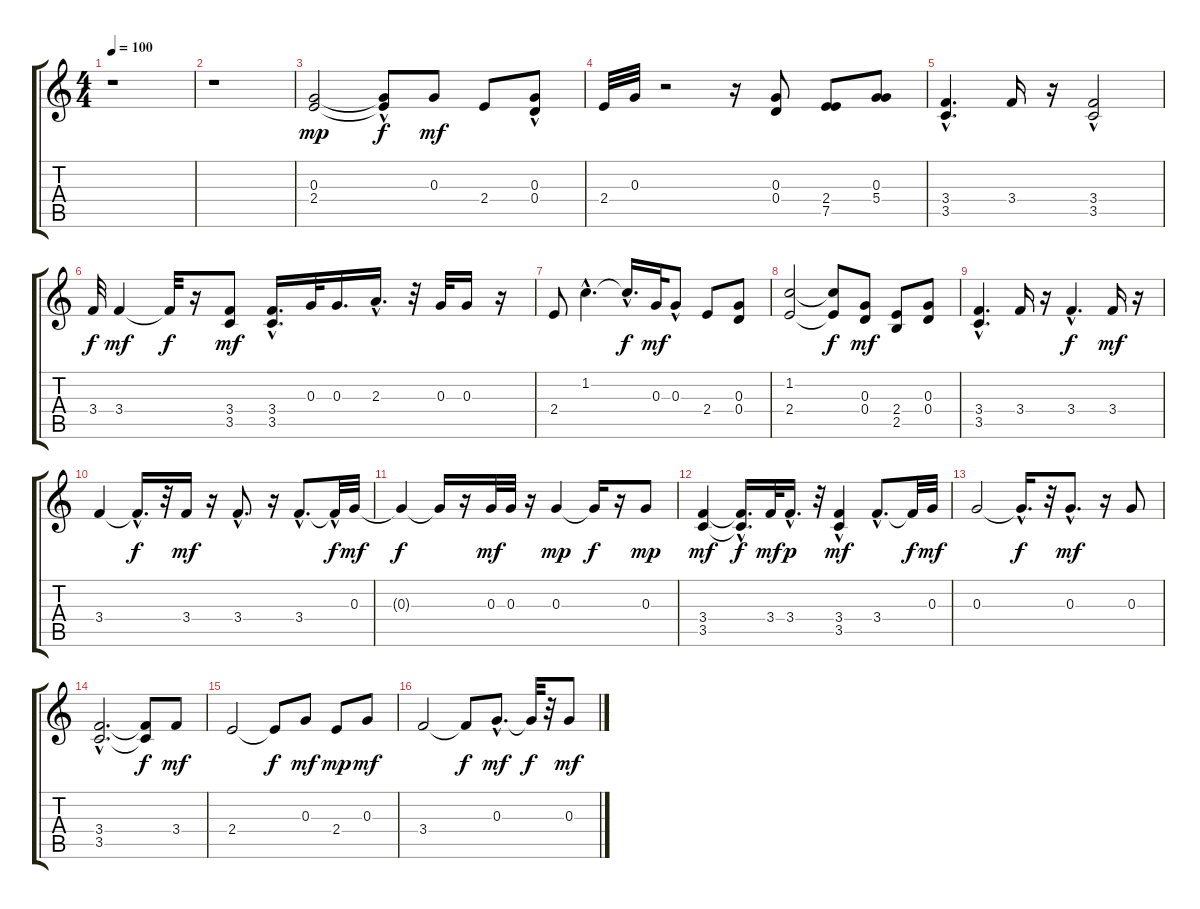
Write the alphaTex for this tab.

\track "" {instrument synthbass2}
\staff {score tabs}
\tuning (E4 B3 G3 D3 A2 E2) {hide}
\ts (4 4)
\tempo 100
\clef g2
\ks c
r.1{dy mp instrument synthbass2} |
r.1 |
(0.3 2.4).2 (0.3{hac t} 2.4{t}).8{dy f} 0.3.8{dy mf} 2.4.8 (0.3 0.4{hac}).8 |
2.4.32 0.3.32 r.2 r.16 (0.3 0.4).8 (2.4 7.5).8 (0.3 5.4).8 |
(3.4{hac} 3.5).4{d} 3.4.16 r.16 (3.4 3.5{hac}).2 |
3.4.32{dy f} 3.4.4{dy mf} 3.4{t}.32{dy f} r.16 (3.4 3.5).8{dy mf} (3.4{hac} 3.5).16{d} 0.3.32 0.3.16{d} 2.3{hac}.16{d} r.32 0.3.32 0.3.16 r.16 |
2.4.8 1.2{hac}.4{d} 1.2{hac t}.16{d dy f} 0.3.32{dy mf} 0.3{hac}.8 2.4.8 (0.3 0.4).8 |
(1.2 2.4).2 (1.2{t} 2.4{t}).8{dy f} (0.3 0.4).8{dy mf} (2.4 2.5).8 (0.3 0.4).8 |
(3.4{hac} 3.5).4{d} 3.4.16 r.16 3.4{hac}.4{d dy f} 3.4.16{dy mf} r.16 |
3.4.4 3.4{hac t}.16{d dy f} r.32 3.4.16{dy mf} r.16 3.4{hac}.8{d} r.16 3.4{hac}.8{d} 3.4{hac t}.32{dy f} 0.3.32{dy mf} |
0.3{t}.4{dy f} 0.3{t}.16 r.16 0.3.32{dy mf} 0.3.32 r.16 0.3.4{dy mp} 0.3{t}.16{dy f} r.16 0.3.8{dy mp} |
(3.4 3.5).4{dy mf} (3.4{hac t} 3.5{t}).16{d dy f} 3.4.32{dy mf} 3.4{hac}.16{d dy p} r.32 (3.4 3.5{hac}).4{dy mf} 3.4{hac}.8{d} 3.4{t}.32{dy f} 0.3.32{dy mf} |
0.3.2 0.3{hac t}.16{d dy f} r.32 0.3{hac}.8{d dy mf} r.16 0.3.8 |
(3.4{hac} 3.5{hac}).2{d} (3.4{t} 3.5{t}).8{dy f} 3.4.8{dy mf} |
2.4.2 2.4{t}.8{dy f} 0.3.8{dy mf} 2.4.8{dy mp} 0.3.8{dy mf} |
3.4.2 3.4{t}.8{dy f} 0.3{hac}.8{d dy mf} 0.3{t}.32{dy f} r.32 0.3.8{dy mf}
